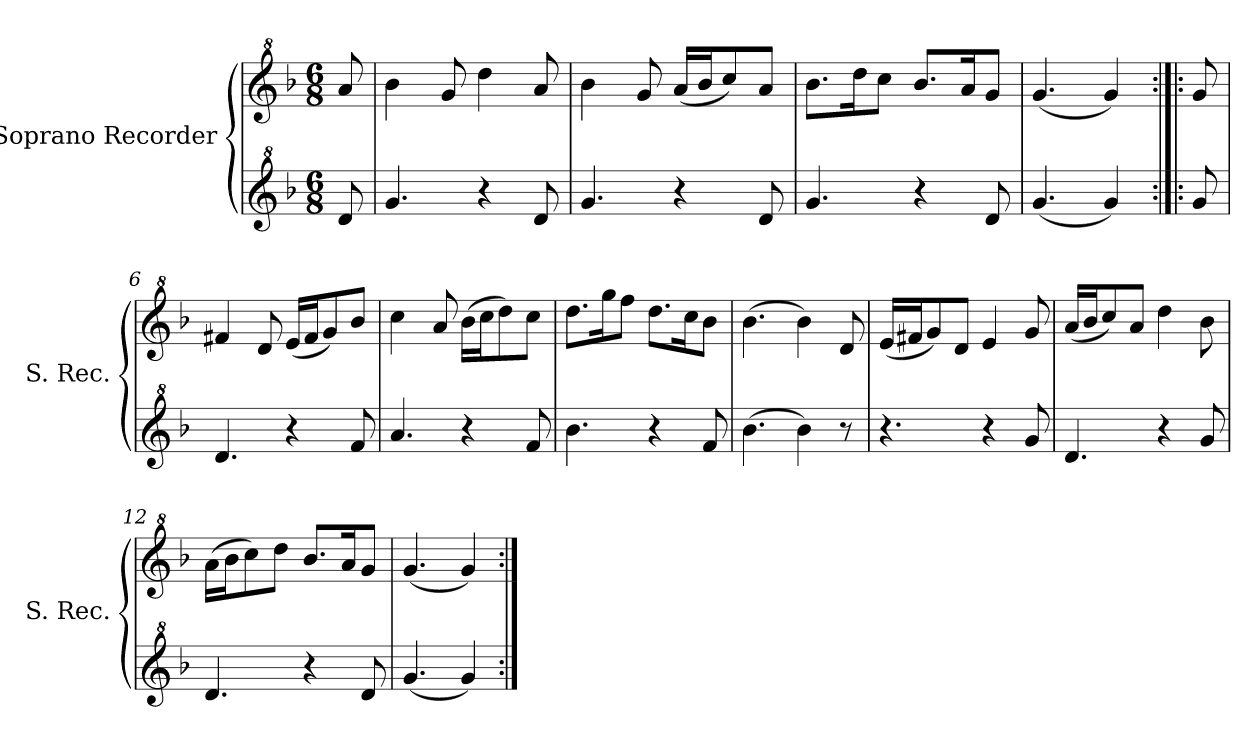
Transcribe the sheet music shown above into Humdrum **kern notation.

**kern	**kern
*part2	*part1
*staff2	*staff1
*I"Soprano Recorder	*I"Soprano Recorder
*I'S. Rec.	*I'S. Rec.
*clefG^2	*clefG^2
*k[b-]	*k[b-]
*F:	*F:
*M6/8	*M6/8
=	=
8dd/	8aa/
=1	=1
4.gg/	4bb-\
.	8gg/
4r	4ddd\
8dd/	8aa/
=2	=2
4.gg/	4bb-\
.	8gg/
4r	(16aa/LL
.	16bb-/J
.	8ccc/)
8dd/	8aa/J
!!LO:LB:g=z
=3	=3
4.gg/	8.bb-\L
.	16ddd\K
.	8ccc\J
4r	8.bb-/L
.	16aa/K
8dd/	8gg/J
=4	=4
(4.gg/	(4.gg/
4gg/)	4gg/)
=5:|!|:	=5:|!|:
8gg/	8gg/
=6	=6
4.dd/	4ff#X/
.	8dd/
4r	(16ee/LL
.	16ff#/J
.	8gg/)
8ff/	8bb-/J
!!LO:LB:g=z
=7	=7
4.aa/	4ccc\
.	8aa/
4r	(16bb-\LL
.	16ccc\J
.	8ddd\)
8ff/	8ccc\J
=8	=8
4.bb-\	8.ddd\L
.	16ggg\K
.	8fff\J
4r	8.ddd\L
.	16ccc\K
8ff/	8bb-\J
=9	=9
(4.bb-\	(4.bb-\
4bb-\)	4bb-\)
8r	8dd/
!!LO:LB:g=z
=10	=10
4.r	(16ee/LL
.	16ff#X/J
.	8gg/)
.	8dd/J
4r	4ee/
8gg/	8gg/
=11	=11
4.dd/	(16aa/LL
.	16bb-/J
.	8ccc/)
.	8aa/J
4r	4ddd\
8gg/	8bb-\
=12	=12
4.dd/	(16aa\LL
.	16bb-\J
.	8ccc\)
.	8ddd\J
4r	8.bb-/L
.	16aa/K
8dd/	8gg/J
=13	=13
(4.gg/	(4.gg/
4gg/)	4gg/)
=:|!	=:|!
*-	*-
